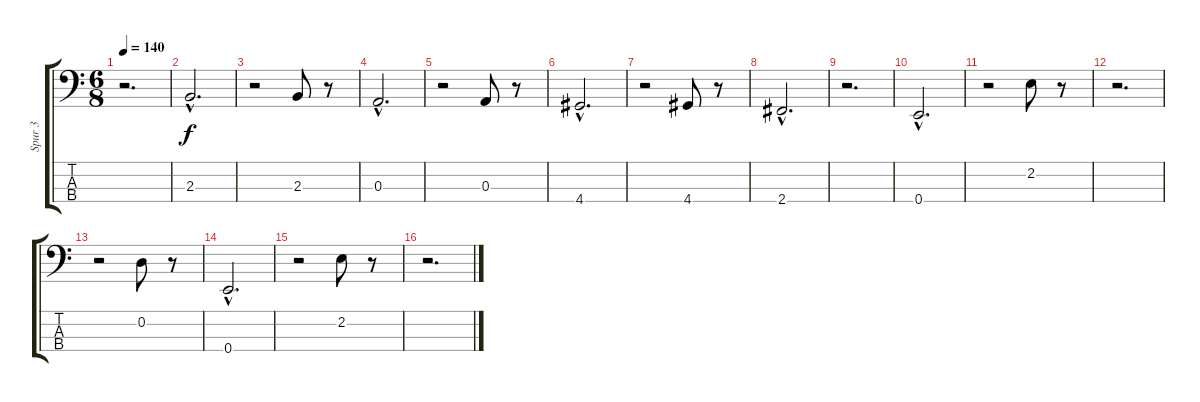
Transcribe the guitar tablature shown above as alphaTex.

\track ("Spur 3" "Spur 3") {instrument electricbassfinger}
\staff {score tabs}
\tuning (G2 D2 A1 E1) {hide}
\ts (6 8)
\tempo 140
\clef f4
\ks c
r.2{d dy f} |
2.3{hac}.2{d} |
r.2 2.3.8 r.8 |
0.3{hac}.2{d} |
r.2 0.3.8 r.8 |
4.4{hac}.2{d} |
r.2 4.4.8 r.8 |
2.4{hac}.2{d} |
r.2{d} |
0.4{hac}.2{d} |
r.2 2.2.8 r.8 |
r.2{d} |
r.2 0.2.8 r.8 |
0.4{hac}.2{d} |
r.2 2.2.8 r.8 |
r.2{d}
